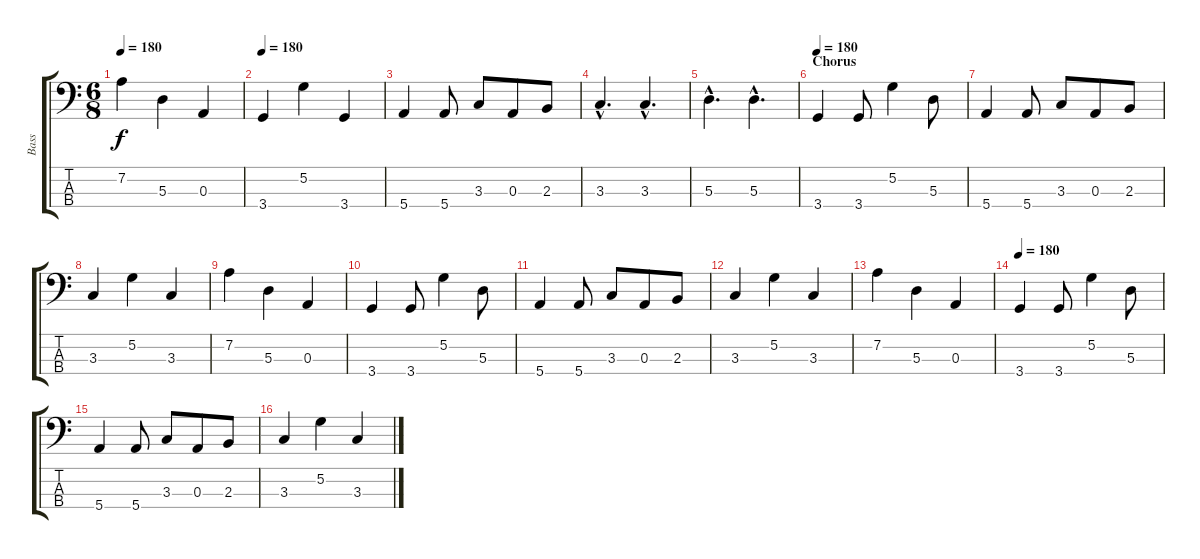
\track ("Bass" "Bass") {instrument electricbassfinger}
\staff {score tabs}
\tuning (G2 D2 A1 E1) {hide}
\ts (6 8)
\tempo 180
\clef f4
\ks c
7.2.4{dy f} 5.3.4 0.3.4 |
\tempo 180
3.4.4 5.2.4 3.4.4 |
5.4.4 5.4.8 3.3.8 0.3.8 2.3.8 |
3.3{hac}.4{d} 3.3{hac}.4{d} |
5.3{hac}.4{d} 5.3{hac}.4{d} |
\section ("" "Chorus")
\tempo 180
3.4.4 3.4.8 5.2.4 5.3.8 |
5.4.4 5.4.8 3.3.8 0.3.8 2.3.8 |
3.3.4 5.2.4 3.3.4 |
7.2.4 5.3.4 0.3.4 |
3.4.4 3.4.8 5.2.4 5.3.8 |
5.4.4 5.4.8 3.3.8 0.3.8 2.3.8 |
3.3.4 5.2.4 3.3.4 |
7.2.4 5.3.4 0.3.4 |
\tempo 180
3.4.4 3.4.8 5.2.4 5.3.8 |
5.4.4 5.4.8 3.3.8 0.3.8 2.3.8 |
3.3.4 5.2.4 3.3.4
